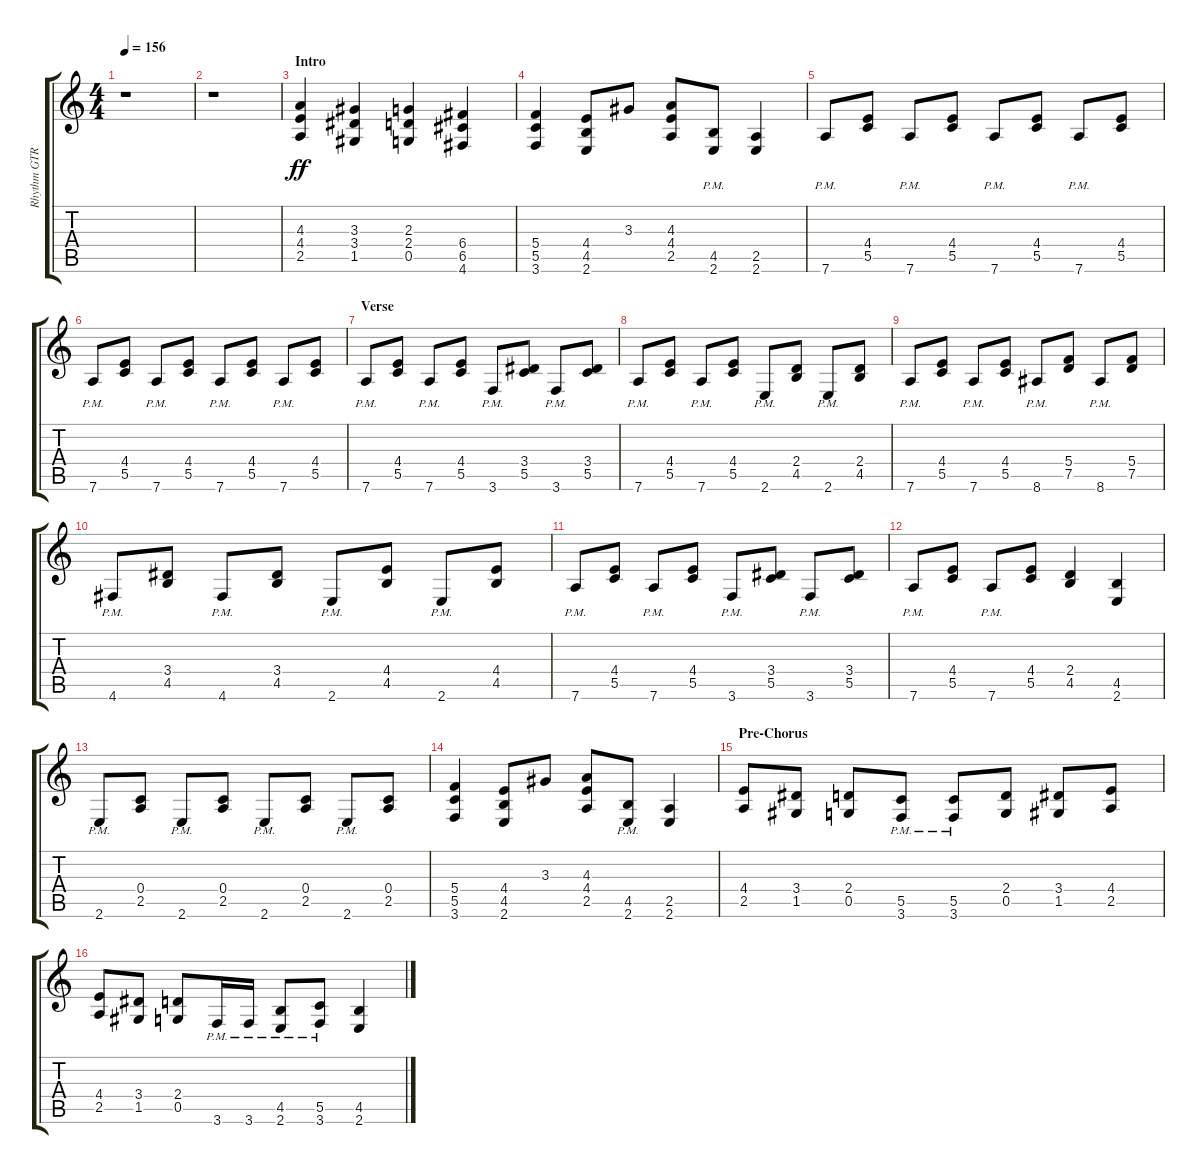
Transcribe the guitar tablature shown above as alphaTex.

\track ("Rhythm GTR 1" "Rhythm GTR") {instrument overdrivenguitar}
\staff {score tabs}
\tuning (D4 A3 F3 C3 G2 D2) {hide}
\ts (4 4)
\tempo 156
\clef g2
\ks aminor
r.1{dy ff instrument overdrivenguitar} |
r.1 |
\section ("" "Intro")
(4.3 4.4 2.5).4 (3.3 3.4 1.5).4 (2.3 2.4 0.5).4 (6.4 6.5 4.6).4 |
(5.4 5.5 3.6).4 (4.4 4.5 2.6).8 3.3.8 (4.3 4.4 2.5).8 (4.5{pm} 2.6{pm}).8 (2.5 2.6).4 |
7.6{pm}.8 (4.4 5.5).8 7.6{pm}.8 (4.4 5.5).8 7.6{pm}.8 (4.4 5.5).8 7.6{pm}.8 (4.4 5.5).8 |
7.6{pm}.8 (4.4 5.5).8 7.6{pm}.8 (4.4 5.5).8 7.6{pm}.8 (4.4 5.5).8 7.6{pm}.8 (4.4 5.5).8 |
\section ("" "Verse")
7.6{pm}.8 (4.4 5.5).8 7.6{pm}.8 (4.4 5.5).8 3.6{pm}.8 (3.4 5.5).8 3.6{pm}.8 (3.4 5.5).8 |
7.6{pm}.8 (4.4 5.5).8 7.6{pm}.8 (4.4 5.5).8 2.6{pm}.8 (2.4 4.5).8 2.6{pm}.8 (2.4 4.5).8 |
7.6{pm}.8 (4.4 5.5).8 7.6{pm}.8 (4.4 5.5).8 8.6{pm}.8 (5.4 7.5).8 8.6{pm}.8 (5.4 7.5).8 |
4.6{pm}.8 (3.4 4.5).8 4.6{pm}.8 (3.4 4.5).8 2.6{pm}.8 (4.4 4.5).8 2.6{pm}.8 (4.4 4.5).8 |
7.6{pm}.8 (4.4 5.5).8 7.6{pm}.8 (4.4 5.5).8 3.6{pm}.8 (3.4 5.5).8 3.6{pm}.8 (3.4 5.5).8 |
7.6{pm}.8 (4.4 5.5).8 7.6{pm}.8 (4.4 5.5).8 (2.4 4.5).4 (4.5 2.6).4 |
2.6{pm}.8 (0.4 2.5).8 2.6{pm}.8 (0.4 2.5).8 2.6{pm}.8 (0.4 2.5).8 2.6{pm}.8 (0.4 2.5).8 |
(5.4 5.5 3.6).4 (4.4 4.5 2.6).8 3.3.8 (4.3 4.4 2.5).8 (4.5{pm} 2.6{pm}).8 (2.5 2.6).4 |
\section ("" "Pre-Chorus")
(4.4 2.5).8 (3.4 1.5).8 (2.4 0.5).8 (5.5{pm} 3.6{pm}).8 (5.5{pm} 3.6{pm}).8 (2.4 0.5).8 (3.4 1.5).8 (4.4 2.5).8 |
(4.4 2.5).8 (3.4 1.5).8 (2.4 0.5).8 3.6{pm}.16 3.6{pm}.16 (4.5{pm} 2.6{pm}).8 (5.5{pm} 3.6{pm}).8 (4.5 2.6).4
